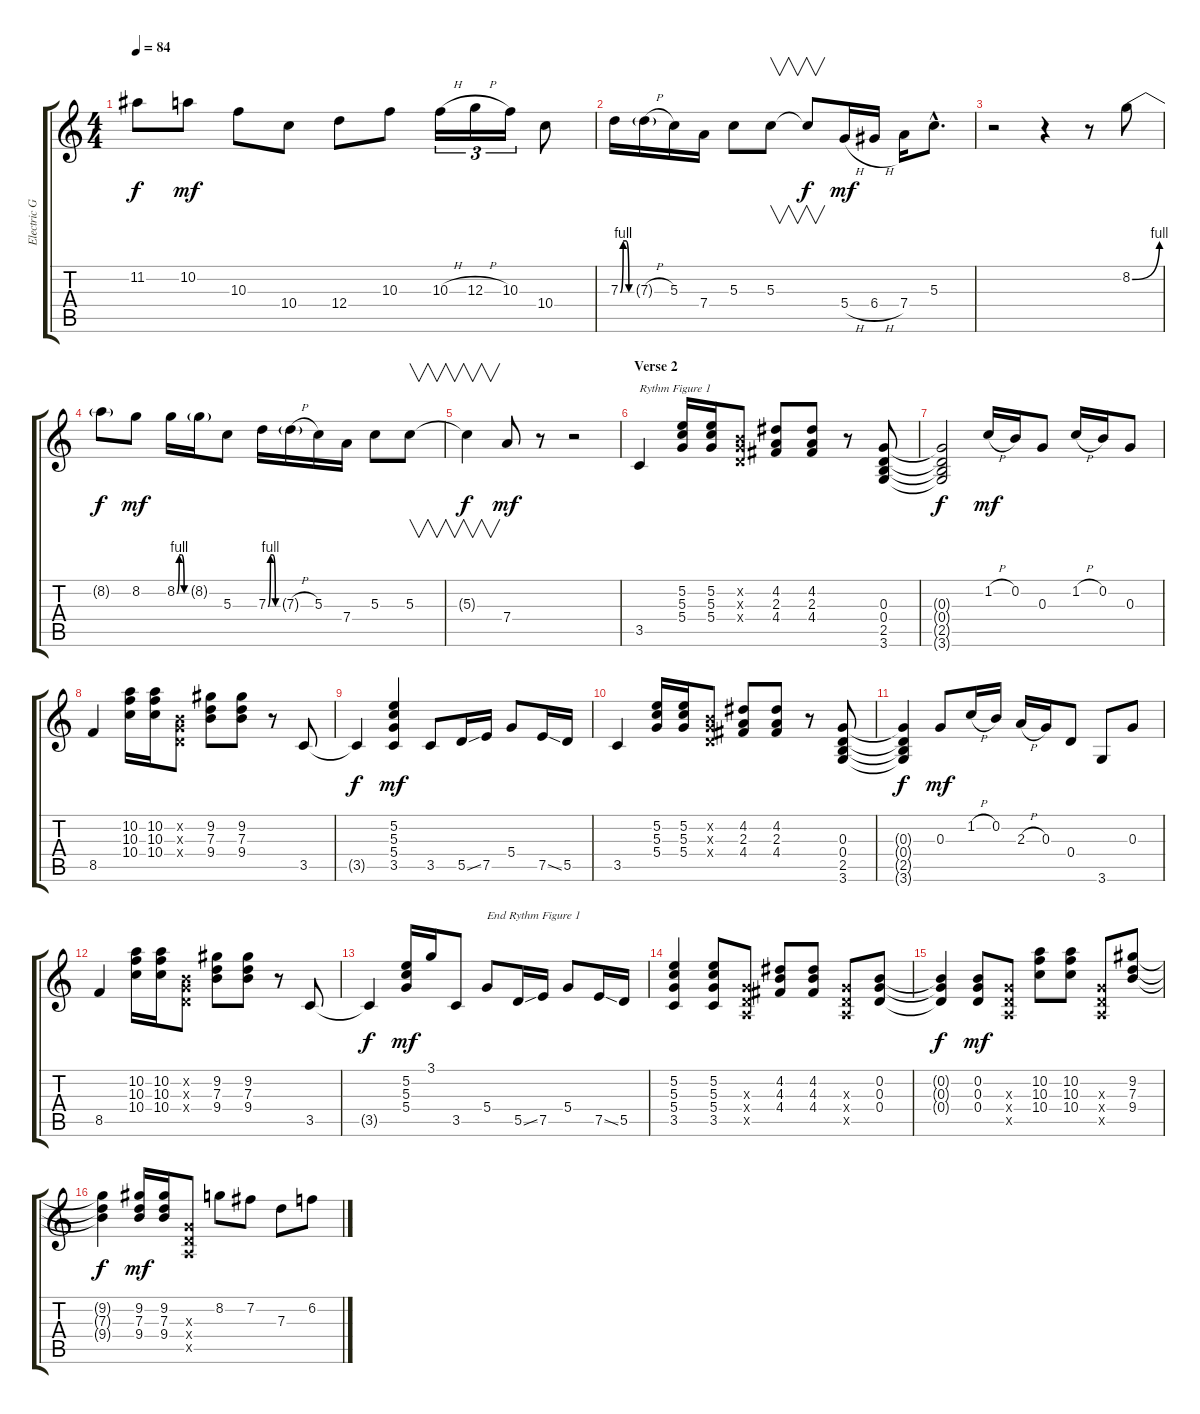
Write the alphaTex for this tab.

\track ("Electric Guitar 2 (Lead)" "Electric G") {instrument electricguitarclean}
\staff {score tabs}
\tuning (E4 B3 G3 D3 A2 E2) {hide}
\ts (4 4)
\tempo 84
\clef g2
\ks c
11.2{t}.8{dy f} 10.2.8{dy mf} 10.3.8 10.4.8 12.4.8 10.3.8 10.3{h}.16{tu (3 2)} 12.3{h}.16{tu (3 2)} 10.3.16{tu (3 2)} 10.4.8 |
7.3{be (custom 0 0 15 4 30 4 45 0 60 0)}.16 7.3{h g}.16 5.3.16 7.4.16 5.3.8 5.3.8{v} 5.3{t}.8{v dy f} 5.4{h}.16{dy mf} 6.4{h}.16 7.4.16 5.3{hac}.8{d} |
r.2 r.4 r.8 8.2{be (bend 0 0 60 4)}.8 |
8.2{t}.8{dy f} 8.2.8{dy mf} 8.2{be (custom 0 0 15 4 30 4 45 0 60 0)}.16 8.2{g}.16 5.3.8 7.3{be (custom 0 0 15 4 30 4 45 0 60 0)}.16 7.3{h g}.16 5.3.16 7.4.16 5.3.8 5.3.8{v} |
5.3{t}.4{v dy f} 7.4.8{dy mf} r.8 r.2 |
\section ("" "Verse 2")
3.5.4{txt "Rythm Figure 1"} (5.2 5.3 5.4).16 (5.2 5.3 5.4).16 (0.2{x} 0.3{x} 0.4{x}).8 (4.2 2.3 4.4).8 (4.2 2.3 4.4).8 r.8 (0.3 0.4 2.5 3.6).8 |
(0.3{t} 0.4{t} 2.5{t} 3.6{t}).2{dy f} 1.2{h}.16{dy mf} 0.2.16 0.3.8 1.2{h}.16 0.2.16 0.3.8 |
8.5.4 (10.2 10.3 10.4).16 (10.2 10.3 10.4).16 (0.2{x} 0.3{x} 0.4{x}).8 (9.2 7.3 9.4).8 (9.2 7.3 9.4).8 r.8 3.5.8 |
3.5{t}.4{dy f} (5.2 5.3 5.4 3.5).4{dy mf} 3.5.8 5.5{ss}.16 7.5.16 5.4.8 7.5{ss}.16 5.5.16 |
3.5.4 (5.2 5.3 5.4).16 (5.2 5.3 5.4).16 (0.2{x} 0.3{x} 0.4{x}).8 (4.2 2.3 4.4).8 (4.2 2.3 4.4).8 r.8 (0.3 0.4 2.5 3.6).8 |
(0.3{t} 0.4{t} 2.5{t} 3.6{t}).4{dy f} 0.3.8{dy mf} 1.2{h}.16 0.2.16 2.3{h}.16 0.3.16 0.4.8 3.6.8 0.3.8 |
8.5.4 (10.2 10.3 10.4).16 (10.2 10.3 10.4).16 (0.2{x} 0.3{x} 0.4{x}).8 (9.2 7.3 9.4).8 (9.2 7.3 9.4).8 r.8 3.5.8 |
3.5{t}.4{dy f} (5.2 5.3 5.4).16{dy mf} 3.1.16 3.5.8 5.4.8{txt "End Rythm Figure 1"} 5.5{ss}.16 7.5.16 5.4.8 7.5{ss}.16 5.5.16 |
(5.2 5.3 5.4 3.5).4 (5.2 5.3 5.4 3.5).8 (0.3{x} 0.4{x} 0.5{x}).8 (4.2 4.3 4.4).8 (4.2 4.3 4.4).8 (0.3{x} 0.4{x} 0.5{x}).8 (0.2 0.3 0.4).8 |
(0.2{t} 0.3{t} 0.4{t}).4{dy f} (0.2 0.3 0.4).8{dy mf} (0.3{x} 0.4{x} 0.5{x}).8 (10.2 10.3 10.4).8 (10.2 10.3 10.4).8 (0.3{x} 0.4{x} 0.5{x}).8 (9.2 7.3 9.4).8 |
(9.2{t} 7.3{t} 9.4{t}).4{dy f} (9.2 7.3 9.4).16{dy mf} (9.2 7.3 9.4).16 (0.3{x} 0.4{x} 0.5{x}).8 8.2.8 7.2.8 7.3.8 6.2.8
